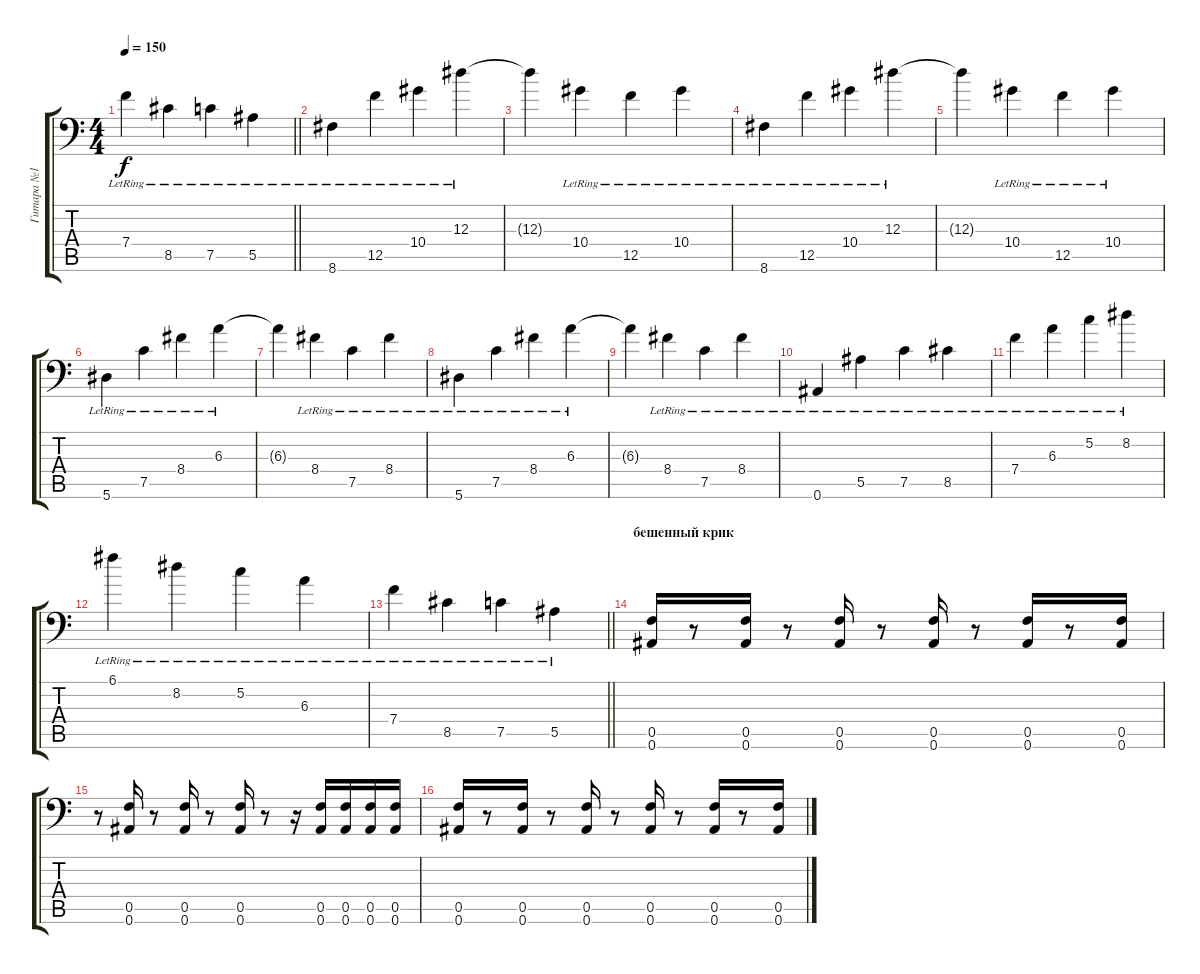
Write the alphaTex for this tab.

\track ("Гитара №1" "Гитара №1") {instrument overdrivenguitar}
\staff {score tabs}
\tuning (C4 G3 Eb3 Bb2 F2 Bb1) {hide}
\ts (4 4)
\tempo 150
\clef f4
\barLineRight lightlight
\ks c
7.4{lr}.4{dy f} 8.5{lr}.4 7.5{lr}.4 5.5{lr}.4 |
8.6{lr}.4 12.5{lr}.4 10.4{lr}.4 12.3{lr}.4 |
12.3{t}.4 10.4{lr}.4 12.5{lr}.4 10.4{lr}.4 |
8.6{lr}.4 12.5{lr}.4 10.4{lr}.4 12.3{lr}.4 |
12.3{t}.4 10.4{lr}.4 12.5{lr}.4 10.4{lr}.4 |
5.6{lr}.4 7.5{lr}.4 8.4{lr}.4 6.3{lr}.4 |
6.3{t}.4 8.4{lr}.4 7.5{lr}.4 8.4{lr}.4 |
5.6{lr}.4 7.5{lr}.4 8.4{lr}.4 6.3{lr}.4 |
6.3{t}.4 8.4{lr}.4 7.5{lr}.4 8.4{lr}.4 |
0.6{lr}.4 5.5{lr}.4 7.5{lr}.4 8.5{lr}.4 |
7.4{lr}.4 6.3{lr}.4 5.2{lr}.4 8.2{lr}.4 |
6.1{lr}.4 8.2{lr}.4 5.2{lr}.4 6.3{lr}.4 |
\barLineRight lightlight
7.4{lr}.4 8.5{lr}.4 7.5{lr}.4 5.5{lr}.4 |
\section ("" "бешенный крик")
(0.5 0.6).16{instrument overdrivenguitar} r.8 (0.5 0.6).16 r.8 (0.5 0.6).16 r.8 (0.5 0.6).16 r.8 (0.5 0.6).16 r.8 (0.5 0.6).16 |
r.8 (0.5 0.6).16 r.8 (0.5 0.6).16 r.8 (0.5 0.6).16 r.8 r.16 (0.5 0.6).16 (0.5 0.6).16 (0.5 0.6).16 (0.5 0.6).16 |
(0.5 0.6).16 r.8 (0.5 0.6).16 r.8 (0.5 0.6).16 r.8 (0.5 0.6).16 r.8 (0.5 0.6).16 r.8 (0.5 0.6).16
